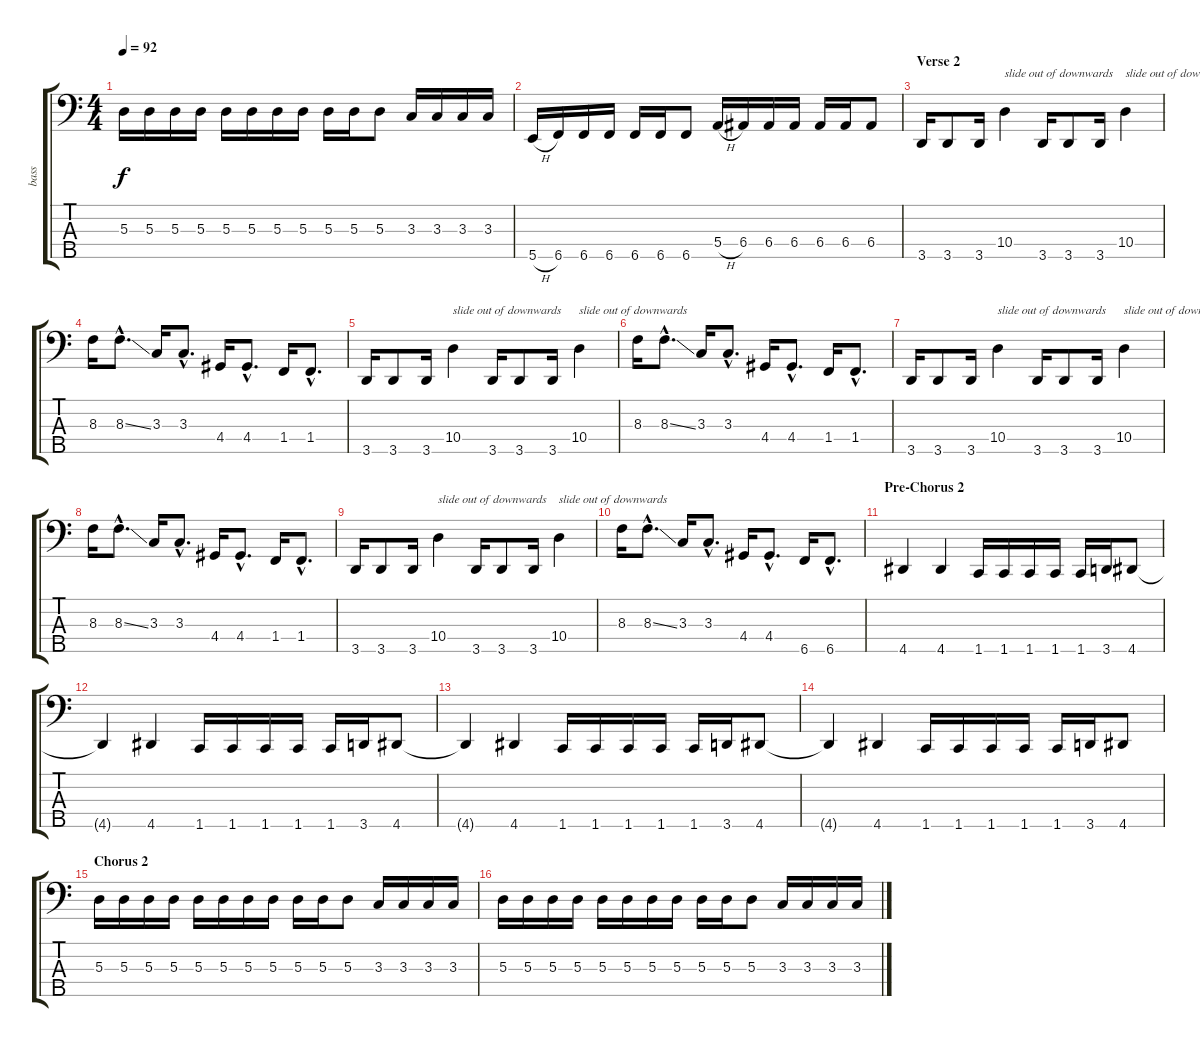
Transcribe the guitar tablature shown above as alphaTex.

\track ("bass" "bass") {instrument electricbassfinger}
\staff {score tabs}
\tuning (G2 D2 A1 E1 B0) {hide}
\ts (4 4)
\tempo 92
\clef f4
\ks c
5.3.16{dy f} 5.3.16 5.3.16 5.3.16 5.3.16 5.3.16 5.3.16 5.3.16 5.3.16 5.3.16 5.3.8 3.3.16 3.3.16 3.3.16 3.3.16 |
5.5{h}.16 6.5.16 6.5.16 6.5.16 6.5.16 6.5.16 6.5.8 5.4{h}.16 6.4.16 6.4.16 6.4.16 6.4.16 6.4.16 6.4.8 |
\section ("" "Verse 2")
3.5.16 3.5.8 3.5.16 10.4.4{txt "slide out of downwards"} 3.5.16 3.5.8 3.5.16 10.4.4{txt "slide out of downwards"} |
8.3.16 8.3{ss hac}.8{d} 3.3.16 3.3{hac}.8{d} 4.4.16 4.4{hac}.8{d} 1.4.16 1.4{hac}.8{d} |
3.5.16 3.5.8 3.5.16 10.4.4{txt "slide out of downwards"} 3.5.16 3.5.8 3.5.16 10.4.4{txt "slide out of downwards"} |
8.3.16 8.3{ss hac}.8{d} 3.3.16 3.3{hac}.8{d} 4.4.16 4.4{hac}.8{d} 1.4.16 1.4{hac}.8{d} |
3.5.16 3.5.8 3.5.16 10.4.4{txt "slide out of downwards"} 3.5.16 3.5.8 3.5.16 10.4.4{txt "slide out of downwards"} |
8.3.16 8.3{ss hac}.8{d} 3.3.16 3.3{hac}.8{d} 4.4.16 4.4{hac}.8{d} 1.4.16 1.4{hac}.8{d} |
3.5.16 3.5.8 3.5.16 10.4.4{txt "slide out of downwards"} 3.5.16 3.5.8 3.5.16 10.4.4{txt "slide out of downwards"} |
8.3.16 8.3{ss hac}.8{d} 3.3.16 3.3{hac}.8{d} 4.4.16 4.4{hac}.8{d} 6.5.16 6.5{hac}.8{d} |
\section ("" "Pre-Chorus 2")
4.5.4 4.5.4 1.5.16 1.5.16 1.5.16 1.5.16 1.5.16 3.5.16 4.5.8 |
4.5{t}.4 4.5.4 1.5.16 1.5.16 1.5.16 1.5.16 1.5.16 3.5.16 4.5.8 |
4.5{t}.4 4.5.4 1.5.16 1.5.16 1.5.16 1.5.16 1.5.16 3.5.16 4.5.8 |
4.5{t}.4 4.5.4 1.5.16 1.5.16 1.5.16 1.5.16 1.5.16 3.5.16 4.5.8 |
\section ("" "Chorus 2")
5.3.16 5.3.16 5.3.16 5.3.16 5.3.16 5.3.16 5.3.16 5.3.16 5.3.16 5.3.16 5.3.8 3.3.16 3.3.16 3.3.16 3.3.16 |
5.3.16 5.3.16 5.3.16 5.3.16 5.3.16 5.3.16 5.3.16 5.3.16 5.3.16 5.3.16 5.3.8 3.3.16 3.3.16 3.3.16 3.3.16
